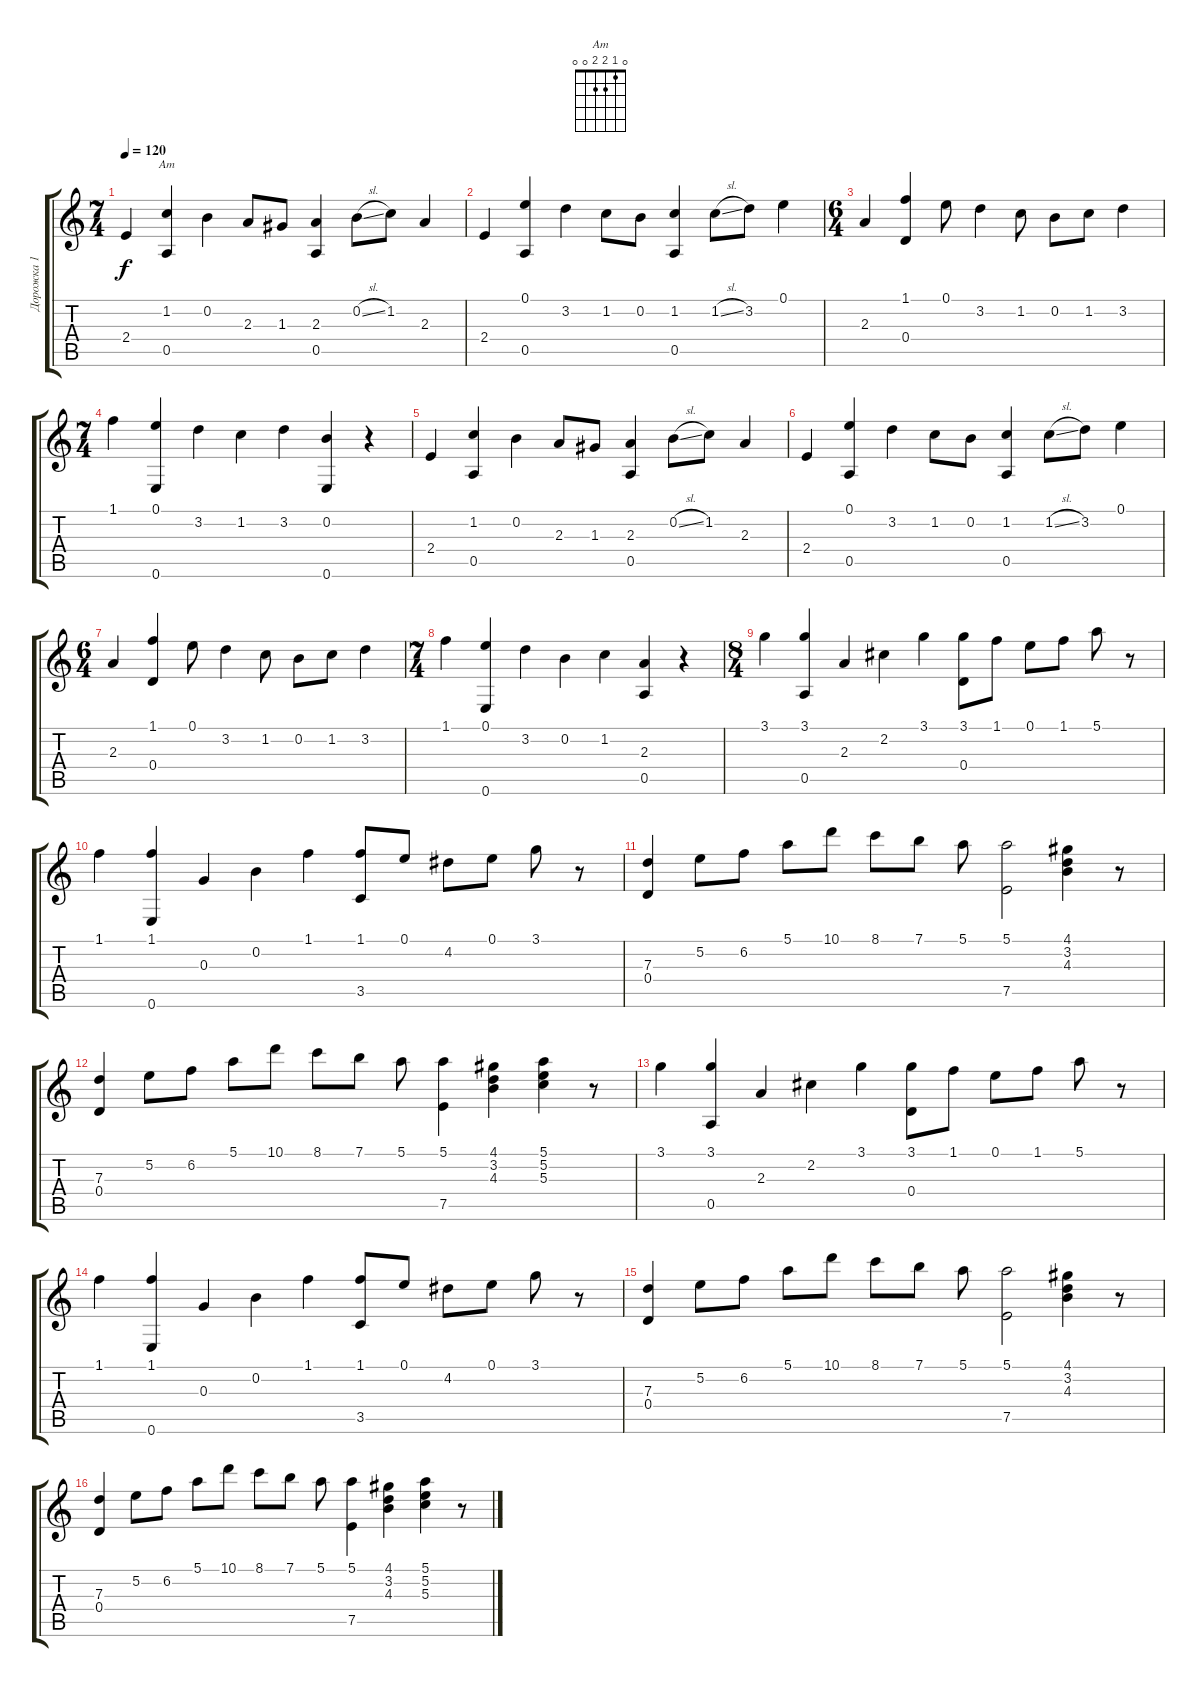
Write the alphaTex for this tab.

\track ("Дорожка 1" "Дорожка 1") {instrument acousticguitarsteel}
\staff {score tabs}
\tuning (E4 B3 G3 D3 A2 E2) {hide}
\chord ("Am" 0 1 2 2 0 0)
\ts (7 4)
\tempo 120
\clef g2
\ks c
2.4.4{dy f} (1.2 0.5).4{ch "Am"} 0.2.4 2.3.8 1.3.8 (2.3 0.5).4 0.2{sl}.8 1.2.8 2.3.4 |
2.4.4 (0.1 0.5).4 3.2.4 1.2.8 0.2.8 (1.2 0.5).4 1.2{sl}.8 3.2.8 0.1.4 |
\ts (6 4)
2.3.4 (1.1 0.4).4 0.1.8 3.2.4 1.2.8 0.2.8 1.2.8 3.2.4 |
\ts (7 4)
1.1.4 (0.1 0.6).4 3.2.4 1.2.4 3.2.4 (0.2 0.6).4 r.4 |
2.4.4 (1.2 0.5).4 0.2.4 2.3.8 1.3.8 (2.3 0.5).4 0.2{sl}.8 1.2.8 2.3.4 |
2.4.4 (0.1 0.5).4 3.2.4 1.2.8 0.2.8 (1.2 0.5).4 1.2{sl}.8 3.2.8 0.1.4 |
\ts (6 4)
2.3.4 (1.1 0.4).4 0.1.8 3.2.4 1.2.8 0.2.8 1.2.8 3.2.4 |
\ts (7 4)
1.1.4 (0.1 0.6).4 3.2.4 0.2.4 1.2.4 (2.3 0.5).4 r.4 |
\ts (8 4)
3.1.4 (3.1 0.5).4 2.3.4 2.2.4 3.1.4 (3.1 0.4).8 1.1.8 0.1.8 1.1.8 5.1.8 r.8 |
1.1.4 (1.1 0.6).4 0.3.4 0.2.4 1.1.4 (1.1 3.5).8 0.1.8 4.2.8 0.1.8 3.1.8 r.8 |
(7.3 0.4).4 5.2.8 6.2.8 5.1.8 10.1.8 8.1.8 7.1.8 5.1.8 (5.1 7.5).2 (4.1 3.2 4.3).4 r.8 |
(7.3 0.4).4 5.2.8 6.2.8 5.1.8 10.1.8 8.1.8 7.1.8 5.1.8 (5.1 7.5).4 (4.1 3.2 4.3).4 (5.1 5.2 5.3).4 r.8 |
3.1.4 (3.1 0.5).4 2.3.4 2.2.4 3.1.4 (3.1 0.4).8 1.1.8 0.1.8 1.1.8 5.1.8 r.8 |
1.1.4 (1.1 0.6).4 0.3.4 0.2.4 1.1.4 (1.1 3.5).8 0.1.8 4.2.8 0.1.8 3.1.8 r.8 |
(7.3 0.4).4 5.2.8 6.2.8 5.1.8 10.1.8 8.1.8 7.1.8 5.1.8 (5.1 7.5).2 (4.1 3.2 4.3).4 r.8 |
(7.3 0.4).4 5.2.8 6.2.8 5.1.8 10.1.8 8.1.8 7.1.8 5.1.8 (5.1 7.5).4 (4.1 3.2 4.3).4 (5.1 5.2 5.3).4 r.8
